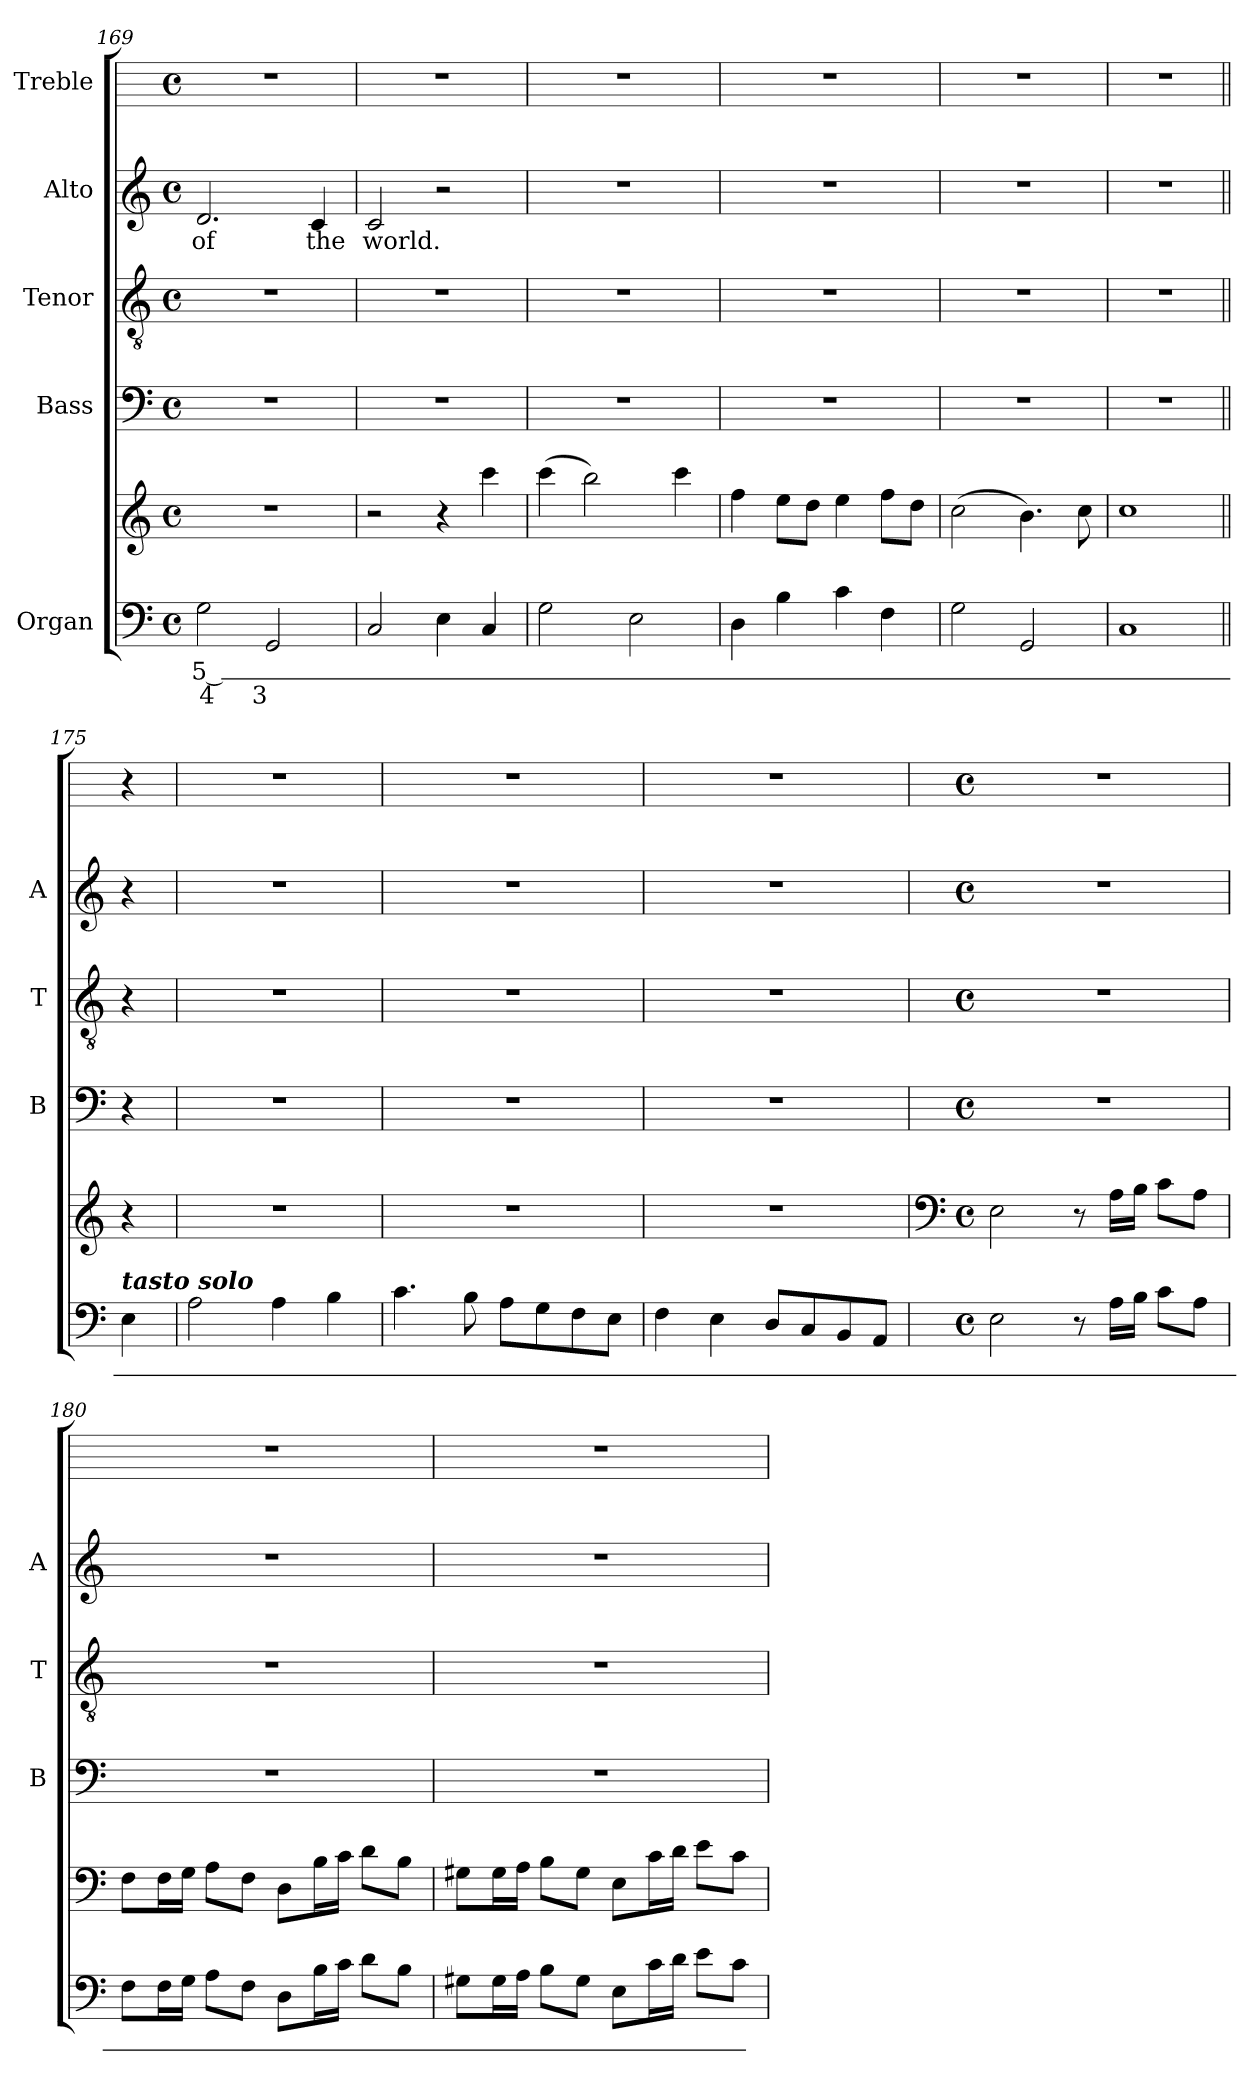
**kern	**text	**text	**kern	**kern	**kern	**kern	**text	**kern
*part5	*part5	*part5	*part5	*part4	*part3	*part2	*part2	*part1
*staff6	*staff6	*staff6	*staff5	*staff4	*staff3	*staff2	*staff2	*staff1
*I"Organ	*	*	*	*I"Bass	*I"Tenor	*I"Alto	*	*I"Treble
*	*	*	*	*I'B	*I'T	*I'A	*	*
*clefF4	*	*	*clefG2	*clefF4	*clefGv2	*clefG2	*	*
*k[]	*	*	*k[]	*k[]	*k[]	*k[]	*	*
*C:	*	*	*C:	*C:	*C:	*C:	*	*
*M4/4	*	*	*M4/4	*M4/4	*M4/4	*M4/4	*	*M4/4
*met(c)	*	*	*met(c)	*met(c)	*met(c)	*met(c)	*	*met(c)
=169	=169	=169	=169	=169	=169	=169	=169	=169
!	!LO:LY:b	!LO:LY:b	!	!	!	!	!LO:LY:b	!
2G	5__	4	1r	1r	1r	2.d	of	1r
!	!	!LO:LY:b	!	!	!	!	!	!
2GG	.	3	.	.	.	.	.	.
!	!	!	!	!	!	!	!LO:LY:b	!
.	.	.	.	.	.	4c	the	.
=170	=170	=170	=170	=170	=170	=170	=170	=170
!	!	!	!	!	!	!	!LO:LY:b	!
2C	.	.	2r	1r	1r	2c	world.	1r
4E	.	.	4r	.	.	2r	.	.
4C	.	.	4ccc	.	.	.	.	.
=171	=171	=171	=171	=171	=171	=171	=171	=171
2G	.	.	(>4ccc	1r	1r	1r	.	1r
.	.	.	2bb)	.	.	.	.	.
2E	.	.	.	.	.	.	.	.
.	.	.	4ccc	.	.	.	.	.
=172	=172	=172	=172	=172	=172	=172	=172	=172
4D	.	.	4ff	1r	1r	1r	.	1r
4B	.	.	8eeL	.	.	.	.	.
.	.	.	8ddJ	.	.	.	.	.
4c	.	.	4ee	.	.	.	.	.
4F	.	.	8ffL	.	.	.	.	.
.	.	.	8ddJ	.	.	.	.	.
=173	=173	=173	=173	=173	=173	=173	=173	=173
2G	.	.	(>2cc	1r	1r	1r	.	1r
2GG	.	.	4.b)	.	.	.	.	.
.	.	.	8cc	.	.	.	.	.
=174	=174	=174	=174	=174	=174	=174	=174	=174
1C	.	.	1cc	1r	1r	1r	.	1r
=175||	=175||	=175||	=175||	=175||	=175||	=175||	=175||	=175||
!LO:TX:a:Bi:t=tasto solo	!	!	!	!	!	!	!	!
4E	.	.	4r	4r	4r	4r	.	4r
=176	=176	=176	=176	=176	=176	=176	=176	=176
2A	.	.	1r	1r	1r	1r	.	1r
4A	.	.	.	.	.	.	.	.
4B	.	.	.	.	.	.	.	.
=177	=177	=177	=177	=177	=177	=177	=177	=177
4.c	.	.	1r	1r	1r	1r	.	1r
8B	.	.	.	.	.	.	.	.
8AL	.	.	.	.	.	.	.	.
8G	.	.	.	.	.	.	.	.
8F	.	.	.	.	.	.	.	.
8EJ	.	.	.	.	.	.	.	.
=178	=178	=178	=178	=178	=178	=178	=178	=178
4F	.	.	1r	1r	1r	1r	.	1r
4E	.	.	.	.	.	.	.	.
8DL	.	.	.	.	.	.	.	.
8C	.	.	.	.	.	.	.	.
8BB	.	.	.	.	.	.	.	.
8AAJ	.	.	.	.	.	.	.	.
!!LO:LB:g=z
=179	=179	=179	=179	=179	=179	=179	=179	=179
*	*	*	*clefF4	*	*	*	*	*
*k[]	*	*	*k[]	*k[]	*	*	*	*
*C:	*	*	*C:	*C:	*	*	*	*
*M4/4	*	*	*M4/4	*M4/4	*M4/4	*M4/4	*	*M4/4
*met(c)	*	*	*met(c)	*met(c)	*met(c)	*met(c)	*	*met(c)
2E	.	.	2E	1r	1r	1r	.	1r
8r	.	.	8r	.	.	.	.	.
16ALL	.	.	16ALL	.	.	.	.	.
16BJJ	.	.	16BJJ	.	.	.	.	.
8cL	.	.	8cL	.	.	.	.	.
8AJ	.	.	8AJ	.	.	.	.	.
=180	=180	=180	=180	=180	=180	=180	=180	=180
8FL	.	.	8FL	1r	1r	1r	.	1r
16FL	.	.	16FL	.	.	.	.	.
16GJJ	.	.	16GJJ	.	.	.	.	.
8AL	.	.	8AL	.	.	.	.	.
8FJ	.	.	8FJ	.	.	.	.	.
8DL	.	.	8DL	.	.	.	.	.
16BL	.	.	16BL	.	.	.	.	.
16cJJ	.	.	16cJJ	.	.	.	.	.
8dL	.	.	8dL	.	.	.	.	.
8BJ	.	.	8BJ	.	.	.	.	.
=181	=181	=181	=181	=181	=181	=181	=181	=181
8G#XL	.	.	8G#XL	1r	1r	1r	.	1r
16G#L	.	.	16G#L	.	.	.	.	.
16AJJ	.	.	16AJJ	.	.	.	.	.
8BL	.	.	8BL	.	.	.	.	.
8G#J	.	.	8G#J	.	.	.	.	.
8EL	.	.	8EL	.	.	.	.	.
16cL	.	.	16cL	.	.	.	.	.
16dJJ	.	.	16dJJ	.	.	.	.	.
8eL	.	.	8eL	.	.	.	.	.
8cJ	.	.	8cJ	.	.	.	.	.
=	=	=	=	=	=	=	=	=
*-	*-	*-	*-	*-	*-	*-	*-	*-
